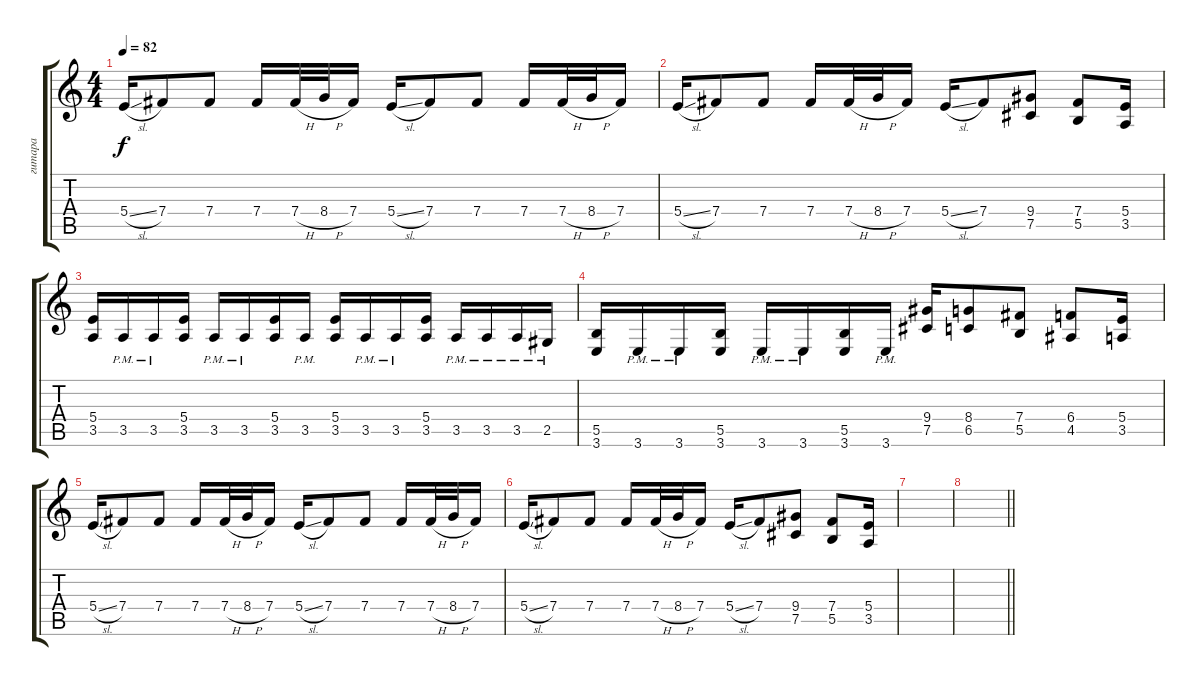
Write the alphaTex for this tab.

\track ("гитара" "гитара") {instrument overdrivenguitar}
\staff {score tabs}
\tuning (Db4 Ab3 E3 B2 Gb2 Db2) {hide}
\ts (4 4)
\tempo 82
\clef g2
\ks c
5.4{sl}.16{dy f} 7.4.8 7.4.8 7.4.16 7.4{h}.32 8.4{h}.32 7.4.16 5.4{sl}.16 7.4.8 7.4.8 7.4.16 7.4{h}.32 8.4{h}.32 7.4.16 |
5.4{sl}.16 7.4.8 7.4.8 7.4.16 7.4{h}.32 8.4{h}.32 7.4.16 5.4{sl}.16 7.4.8 (9.4 7.5).8 (7.4 5.5).8 (5.4 3.5).16 |
(5.4 3.5).16 3.5{pm}.16 3.5{pm}.16 (5.4 3.5).16 3.5{pm}.16 3.5{pm}.16 (5.4 3.5).16 3.5{pm}.16 (5.4 3.5).16 3.5{pm}.16 3.5{pm}.16 (5.4 3.5).16 3.5{pm}.16 3.5{pm}.16 3.5{pm}.16 2.5{pm}.16 |
(5.5 3.6).16 3.6{pm}.16 3.6{pm}.16 (5.5 3.6).16 3.6{pm}.16 3.6{pm}.16 (5.5 3.6).16 3.6{pm}.16 (9.4 7.5).16 (8.4 6.5).8 (7.4 5.5).8 (6.4 4.5).8 (5.4 3.5).16 |
5.4{sl}.16 7.4.8 7.4.8 7.4.16 7.4{h}.32 8.4{h}.32 7.4.16 5.4{sl}.16 7.4.8 7.4.8 7.4.16 7.4{h}.32 8.4{h}.32 7.4.16 |
5.4{sl}.16 7.4.8 7.4.8 7.4.16 7.4{h}.32 8.4{h}.32 7.4.16 5.4{sl}.16 7.4.8 (9.4 7.5).8 (7.4 5.5).8 (5.4 3.5).16 |
|
\barLineRight lightlight
